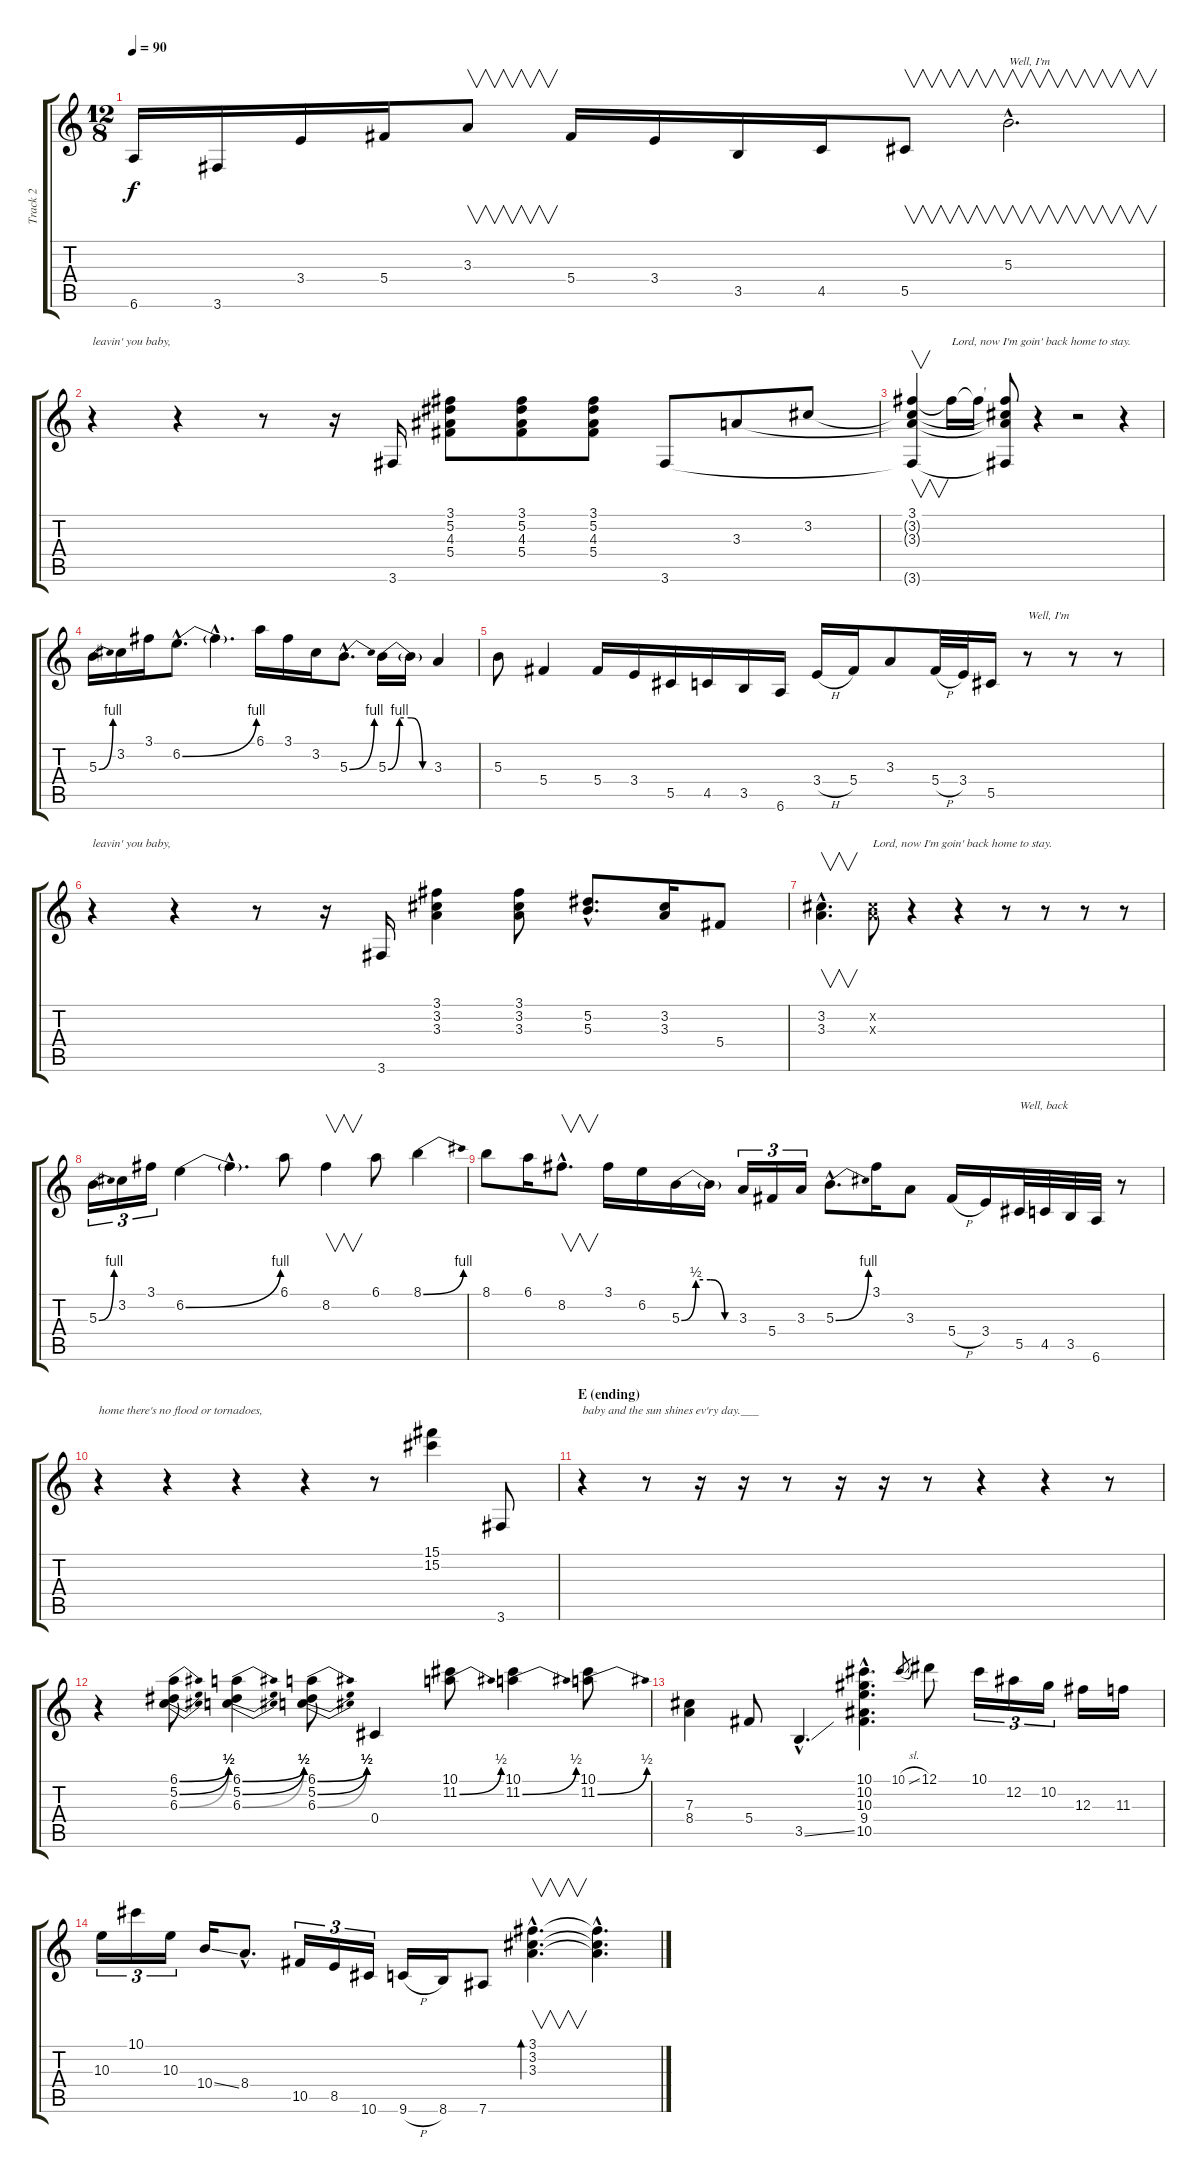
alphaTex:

\track ("Track 2" "Track 2") {instrument electricguitarjazz}
\staff {score tabs}
\tuning (Eb4 Bb3 Gb3 Db3 Ab2 Eb2) {hide}
\ts (12 8)
\tempo 90
\clef g2
\ks c
6.6.16{dy f} 3.6.16 3.4.16 5.4.16 3.3.8{v} 5.4.16 3.4.16 3.5.16 4.5.16 5.5.8{v} 5.3{hac}.2{v d txt "Well, I'm"} |
r.4{txt "leavin' you baby,"} r.4 r.8 r.16 3.6.16 (3.1 5.2 4.3 5.4).8 (3.1 5.2 4.3 5.4).8 (3.1 5.2 4.3 5.4).8 3.6.8 3.3.8 3.2.8 |
(3.1 3.2{t} 3.3{t} 3.6{t}).4{v} 3.1{t}.16{txt "Lord, now I'm goin' back home to stay."} 3.1{t}.16 (3.1{t} 3.2{t} 3.3{t} 3.6{t}).8 r.4 r.2 r.4 |
5.3{be (bend 0 0 60 4)}.16 3.2.16 3.1.16 6.2{be (bend 0 0 60 4) hac}.8{d} 6.2{hac t}.4{d} 6.1.16 3.1.16 3.2.16 5.3{be (bend 0 0 60 4) hac}.8{d} 5.3{be (custom 0 0 15 4 30 4 45 0 60 0)}.16 5.3{t}.16 3.3.4 |
5.3.8 5.4.4 5.4.16 3.4.16 5.5.16 4.5.16 3.5.16 6.6.16 3.4{h}.16 5.4.16 3.3.8 5.4{h}.32 3.4.32 5.5.16 r.8{txt "Well, I'm"} r.8 r.8 |
r.4{txt "leavin' you baby,"} r.4 r.8 r.16 3.6.16 (3.1 3.2 3.3).4 (3.1 3.2 3.3).8 (5.2{hac} 5.3{hac}).8{d} (3.2 3.3).16 5.4.8 |
(3.2{hac} 3.3{hac}).4{v d} (3.2{x} 3.3{x}).8{txt "Lord, now I'm goin' back home to stay."} r.4 r.4 r.8 r.8 r.8 r.8 |
5.3{be (bend 0 0 60 4)}.16{tu (3 2)} 3.2.16{tu (3 2)} 3.1.16{tu (3 2)} 6.2{be (bend 0 0 60 4)}.4 6.2{hac t}.4{d} 6.1.8 8.2.4{v} 6.1.8 8.1{be (bend 0 0 60 4)}.4 |
8.1.8 6.1.16 8.2{hac}.8{v d} 3.1.16 6.2.16 5.3{be (custom 0 0 15 2 30 2 45 0 60 0)}.16 5.3{t}.16 3.3.16{tu (3 2)} 5.4.16{tu (3 2)} 3.3.16{tu (3 2)} 5.3{be (bend 0 0 60 4) hac}.8{d} 3.1.16 3.3.8 5.4{h}.16 3.4.16 5.5.32{txt "Well, back"} 4.5.32 3.5.32 6.6.32 r.8 |
r.4{txt "home there's no flood or tornadoes,"} r.4 r.4 r.4 r.8 (15.1 15.2).4 3.6.8 |
\section ("" "E (ending)")
r.4{txt "baby and the sun shines ev'ry day.___"} r.8 r.16 r.16 r.8 r.16 r.16 r.8 r.4 r.4 r.8 |
r.4 (6.1{be (bend 0 0 60 2)} 5.2{be (bend 0 0 60 2)} 6.3{be (bend 0 0 60 2)}).8 (6.1{be (bend 0 0 60 2)} 5.2{be (bend 0 0 60 2)} 6.3{be (bend 0 0 60 2)}).4 (6.1{be (bend 0 0 60 2)} 5.2{be (bend 0 0 60 2)} 6.3{be (bend 0 0 60 2)}).8 0.4.4 (10.1 11.2{be (bend 0 0 60 2)}).8 (10.1 11.2{be (bend 0 0 60 2)}).4 (10.1 11.2{be (bend 0 0 60 2)}).8 |
(7.3 8.4).4 5.4.8 3.5{ss hac}.4{d} (10.1{hac} 10.2{hac} 10.3{hac} 9.4{hac} 10.5{hac}).4{d} 10.1{sl}.8{gr} 12.1.8 10.1.16{tu (3 2)} 12.2.16{tu (3 2)} 10.2.16{tu (3 2)} 12.3.16 11.3.16 |
10.3.16{tu (3 2)} 10.1.16{tu (3 2)} 10.3.16{tu (3 2)} 10.4{ss}.16 8.4{hac}.8{d} 10.5.16{tu (3 2)} 8.5.16{tu (3 2)} 10.6.16{tu (3 2)} 9.6{h}.16 8.6.16 7.6.8 (3.1{hac} 3.2{hac} 3.3{hac}).4{v d bd 240} (3.1{hac t} 3.2{hac t} 3.3{hac t}).4{d}
